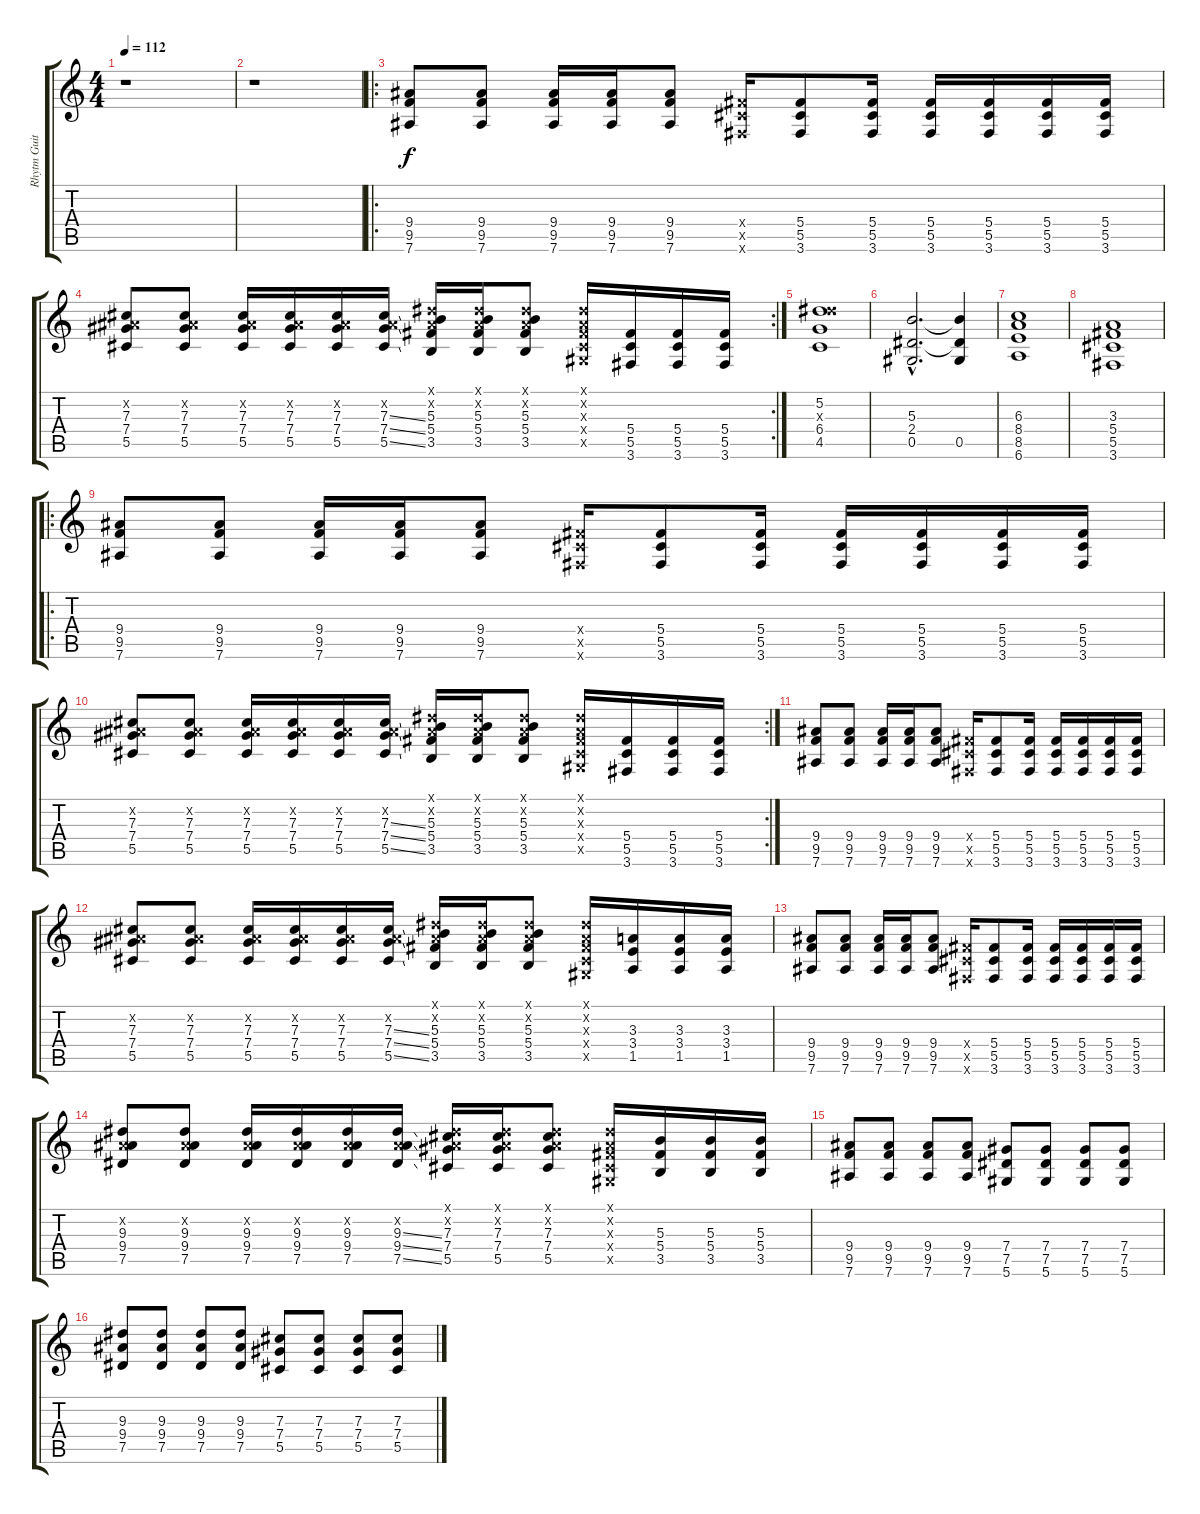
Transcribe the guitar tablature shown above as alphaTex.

\track ("Rhytm Guitar" "Rhytm Guit") {instrument distortionguitar}
\staff {score tabs}
\tuning (Eb4 Bb3 Gb3 Db3 Ab2 Eb2) {hide}
\ts (4 4)
\tempo 112
\clef g2
\ks c
r.1{dy f instrument distortionguitar} |
r.1 |
\ro
(9.4 9.5 7.6).8{instrument distortionguitar} (9.4 9.5 7.6).8 (9.4 9.5 7.6).16 (9.4 9.5 7.6).16 (9.4 9.5 7.6).8 (5.4{x} 5.5{x} 3.6{x}).16 (5.4 5.5 3.6).8 (5.4 5.5 3.6).16 (5.4 5.5 3.6).16 (5.4 5.5 3.6).16 (5.4 5.5 3.6).16 (5.4 5.5 3.6).16 |
\rc 2
(0.2{x} 7.3 7.4 5.5).8 (0.2{x} 7.3 7.4 5.5).8 (0.2{x} 7.3 7.4 5.5).16 (0.2{x} 7.3 7.4 5.5).16 (0.2{x} 7.3 7.4 5.5).16 (0.2{x} 7.3{ss} 7.4{ss} 5.5{ss}).16 (0.1{x} 0.2{x} 5.3 5.4 3.5).16 (0.1{x} 0.2{x} 5.3 5.4 3.5).16 (0.1{x} 0.2{x} 5.3 5.4 3.5).8 (0.1{x} 0.2{x} 0.3{x} 0.4{x} 0.5{x}).16 (5.4 5.5 3.6).16 (5.4 5.5 3.6).16 (5.4 5.5 3.6).16 |
(5.2 9.3{x} 6.4 4.5).1 |
(5.3{hac} 2.4{hac} 0.5{hac}).2{d} (5.3{t} 2.4{t} 0.5).4 |
(6.3 8.4 8.5 6.6).1 |
(3.3 5.4 5.5 3.6).1 |
\ro
(9.4 9.5 7.6).8 (9.4 9.5 7.6).8 (9.4 9.5 7.6).16 (9.4 9.5 7.6).16 (9.4 9.5 7.6).8 (5.4{x} 5.5{x} 3.6{x}).16 (5.4 5.5 3.6).8 (5.4 5.5 3.6).16 (5.4 5.5 3.6).16 (5.4 5.5 3.6).16 (5.4 5.5 3.6).16 (5.4 5.5 3.6).16 |
\rc 2
(0.2{x} 7.3 7.4 5.5).8 (0.2{x} 7.3 7.4 5.5).8 (0.2{x} 7.3 7.4 5.5).16 (0.2{x} 7.3 7.4 5.5).16 (0.2{x} 7.3 7.4 5.5).16 (0.2{x} 7.3{ss} 7.4{ss} 5.5{ss}).16 (0.1{x} 0.2{x} 5.3 5.4 3.5).16 (0.1{x} 0.2{x} 5.3 5.4 3.5).16 (0.1{x} 0.2{x} 5.3 5.4 3.5).8 (0.1{x} 0.2{x} 0.3{x} 0.4{x} 0.5{x}).16 (5.4 5.5 3.6).16 (5.4 5.5 3.6).16 (5.4 5.5 3.6).16 |
(9.4 9.5 7.6).8 (9.4 9.5 7.6).8 (9.4 9.5 7.6).16 (9.4 9.5 7.6).16 (9.4 9.5 7.6).8 (5.4{x} 5.5{x} 3.6{x}).16 (5.4 5.5 3.6).8 (5.4 5.5 3.6).16 (5.4 5.5 3.6).16 (5.4 5.5 3.6).16 (5.4 5.5 3.6).16 (5.4 5.5 3.6).16 |
(0.2{x} 7.3 7.4 5.5).8 (0.2{x} 7.3 7.4 5.5).8 (0.2{x} 7.3 7.4 5.5).16 (0.2{x} 7.3 7.4 5.5).16 (0.2{x} 7.3 7.4 5.5).16 (0.2{x} 7.3{ss} 7.4{ss} 5.5{ss}).16 (0.1{x} 0.2{x} 5.3 5.4 3.5).16 (0.1{x} 0.2{x} 5.3 5.4 3.5).16 (0.1{x} 0.2{x} 5.3 5.4 3.5).8 (0.1{x} 0.2{x} 0.3{x} 0.4{x} 0.5{x}).16 (3.3 3.4 1.5).16 (3.3 3.4 1.5).16 (3.3 3.4 1.5).16 |
(9.4 9.5 7.6).8 (9.4 9.5 7.6).8 (9.4 9.5 7.6).16 (9.4 9.5 7.6).16 (9.4 9.5 7.6).8 (5.4{x} 5.5{x} 3.6{x}).16 (5.4 5.5 3.6).8 (5.4 5.5 3.6).16 (5.4 5.5 3.6).16 (5.4 5.5 3.6).16 (5.4 5.5 3.6).16 (5.4 5.5 3.6).16 |
(0.2{x} 9.3 9.4 7.5).8 (0.2{x} 9.3 9.4 7.5).8 (0.2{x} 9.3 9.4 7.5).16 (0.2{x} 9.3 9.4 7.5).16 (0.2{x} 9.3 9.4 7.5).16 (0.2{x} 9.3{ss} 9.4{ss} 7.5{ss}).16 (0.1{x} 0.2{x} 7.3 7.4 5.5).16 (0.1{x} 0.2{x} 7.3 7.4 5.5).16 (0.1{x} 0.2{x} 7.3 7.4 5.5).8 (0.1{x} 0.2{x} 0.3{x} 0.4{x} 0.5{x}).16 (5.3 5.4 3.5).16 (5.3 5.4 3.5).16 (5.3 5.4 3.5).16 |
(9.4 9.5 7.6).8 (9.4 9.5 7.6).8 (9.4 9.5 7.6).8 (9.4 9.5 7.6).8 (7.4 7.5 5.6).8 (7.4 7.5 5.6).8 (7.4 7.5 5.6).8 (7.4 7.5 5.6).8 |
(9.3 9.4 7.5).8 (9.3 9.4 7.5).8 (9.3 9.4 7.5).8 (9.3 9.4 7.5).8 (7.3 7.4 5.5).8 (7.3 7.4 5.5).8 (7.3 7.4 5.5).8 (7.3 7.4 5.5).8
